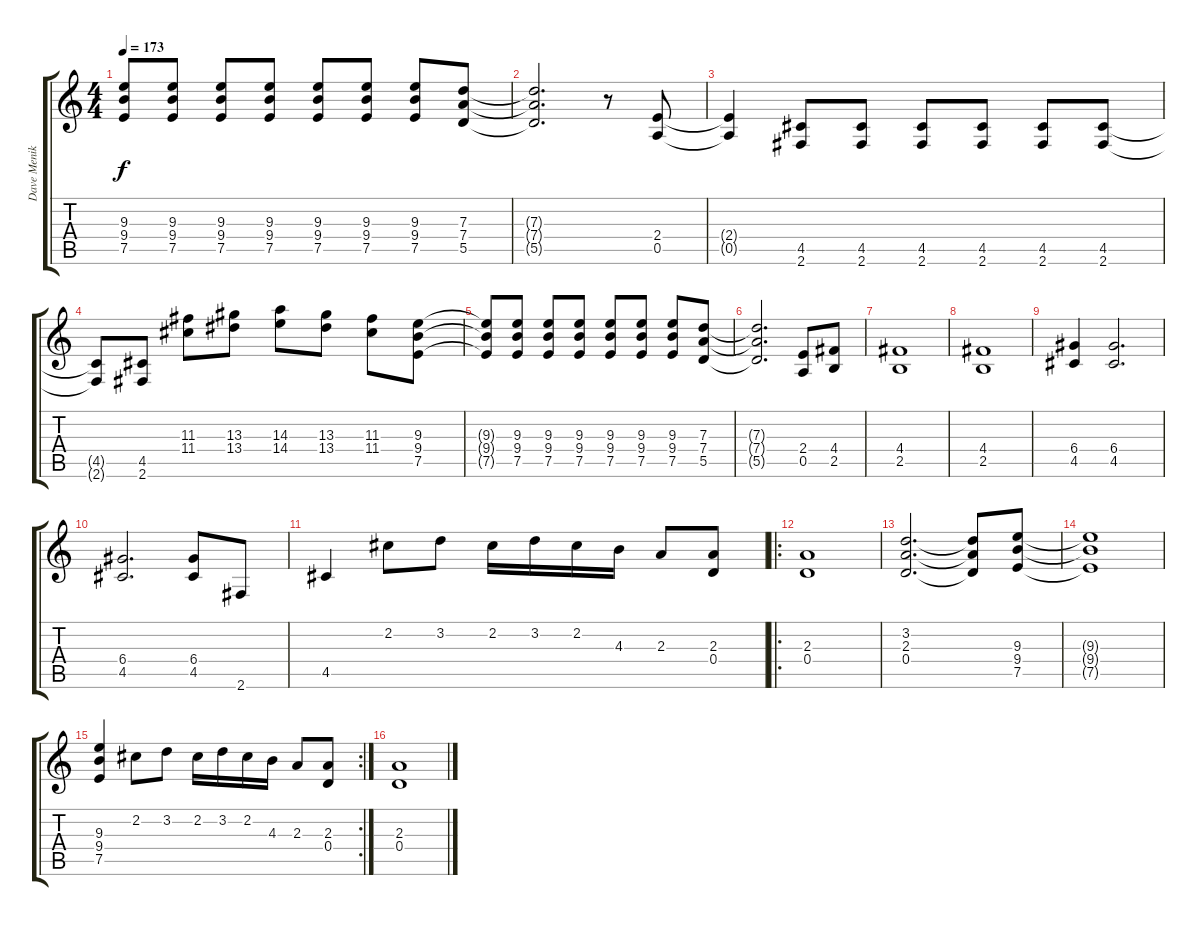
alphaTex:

\track ("Dave Meniketti" "Dave Menik") {instrument distortionguitar}
\staff {score tabs}
\tuning (E4 B3 G3 D3 A2 E2) {hide}
\ts (4 4)
\tempo 173
\clef g2
\ks c
(9.3{t} 9.4{t} 7.5{t}).8{dy f} (9.3 9.4 7.5).8 (9.3 9.4 7.5).8 (9.3 9.4 7.5).8 (9.3 9.4 7.5).8 (9.3 9.4 7.5).8 (9.3 9.4 7.5).8 (7.3 7.4 5.5).8 |
(7.3{t} 7.4{t} 5.5{t}).2{d} r.8 (2.4 0.5).8 |
(2.4{t} 0.5{t}).4 (4.5 2.6).8 (4.5 2.6).8 (4.5 2.6).8 (4.5 2.6).8 (4.5 2.6).8 (4.5 2.6).8 |
(4.5{t} 2.6{t}).8 (4.5 2.6).8 (11.3 11.4).8 (13.3 13.4).8 (14.3 14.4).8 (13.3 13.4).8 (11.3 11.4).8 (9.3 9.4 7.5).8 |
(9.3{t} 9.4{t} 7.5{t}).8 (9.3 9.4 7.5).8 (9.3 9.4 7.5).8 (9.3 9.4 7.5).8 (9.3 9.4 7.5).8 (9.3 9.4 7.5).8 (9.3 9.4 7.5).8 (7.3 7.4 5.5).8 |
(7.3{t} 7.4{t} 5.5{t}).2{d} (2.4 0.5).8 (4.4 2.5).8 |
(4.4 2.5).1 |
(4.4 2.5).1 |
(6.4 4.5).4 (6.4 4.5).2{d} |
(6.4 4.5).2{d} (6.4 4.5).8 2.6.8 |
4.5.4 2.2.8 3.2.8 2.2.16 3.2.16 2.2.16 4.3.16 2.3.8 (2.3 0.4).8 |
\ro
(2.3 0.4).1 |
(3.2 2.3 0.4).2{d} (3.2{t} 2.3{t} 0.4{t}).8 (9.3 9.4 7.5).8 |
(9.3{t} 9.4{t} 7.5{t}).1 |
\rc 2
(9.3 9.4 7.5).4 2.2.8 3.2.8 2.2.16 3.2.16 2.2.16 4.3.16 2.3.8 (2.3 0.4).8 |
(2.3 0.4).1
